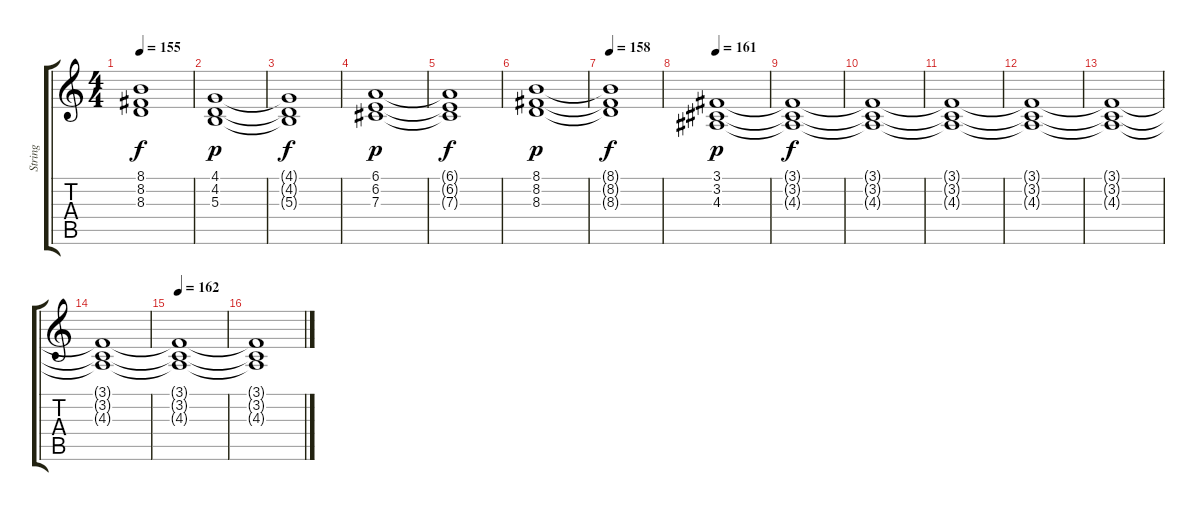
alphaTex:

\track ("String" "String") {instrument stringensemble2}
\staff {score tabs}
\tuning (Eb4 Bb3 Gb3 Db3 Ab2 Eb2) {hide}
\ts (4 4)
\tempo 155
\clef g2
\ks c
(8.1{t} 8.2{t} 8.3{t}).1{dy f} |
(4.1 4.2 5.3).1{dy p} |
(4.1{t} 4.2{t} 5.3{t}).1{dy f} |
(6.1 6.2 7.3).1{dy p} |
(6.1{t} 6.2{t} 7.3{t}).1{dy f} |
(8.1 8.2 8.3).1{dy p} |
\tempo 158
(8.1{t} 8.2{t} 8.3{t}).1{dy f} |
\tempo 161
(3.1 3.2 4.3).1{dy p} |
(3.1{t} 3.2{t} 4.3{t}).1{dy f} |
(3.1{t} 3.2{t} 4.3{t}).1 |
(3.1{t} 3.2{t} 4.3{t}).1 |
(3.1{t} 3.2{t} 4.3{t}).1 |
(3.1{t} 3.2{t} 4.3{t}).1 |
(3.1{t} 3.2{t} 4.3{t}).1 |
\tempo 162
(3.1{t} 3.2{t} 4.3{t}).1 |
(3.1{t} 3.2{t} 4.3{t}).1
